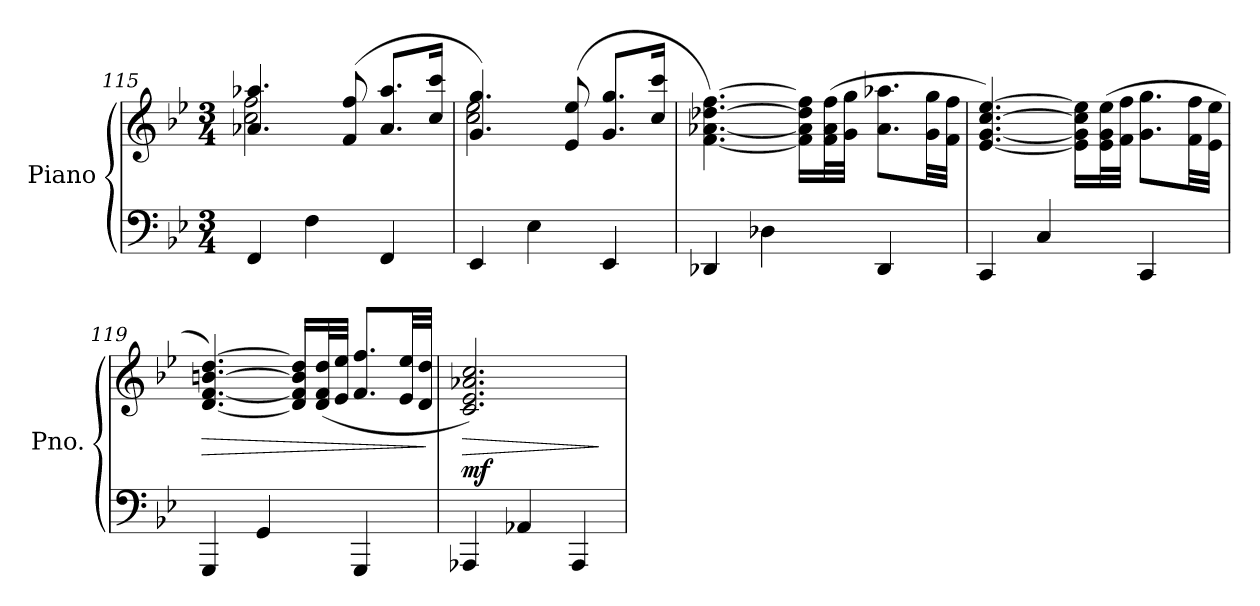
**kern	**kern	**dynam
*part1	*part1	*part1
*staff2	*staff1	*staff1/2
*I"Piano	*	*
*I'Pno.	*	*
*clefF4	*clefG2	*
*k[b-e-]	*k[b-e-]	*
*M3/4	*M3/4	*
=115	=115	=115
*	*^	*
4FF/	4.a-X/ 4.aa-X/	2cc\ 2ff\	.
4F\	.	.	.
.	(8f/ 8ff/	.	.
4FF/	8.a-/ 8.aa-/L	4ryy	.
.	16cc/ 16ccc/Jk	.	.
=116	=116	=116	=116
4EE-/	4.g/ 4.gg/)	2cc\ 2ee-\	.
4E-\	.	.	.
.	(8e-/ 8ee-/	.	.
4EE-/	8.g/ 8.gg/L	4ryy	.
.	16cc/ 16ccc/Jk	.	.
*	*v	*v	*
=117	=117	=117
4DD-X/	[4.f\ [4.a-X\ [4.dd-X\ [4.ff\)	.
4D-X\	.	.
.	16f\] 16a-\] 16dd-\] 16ff\]LL	.
.	(32f\ 32a-\ 32ff\L	.
.	32g\ 32gg\JJJ	.
4DD-/	8.a-\ 8.aa-X\L	.
.	32g\ 32gg\LL	.
.	32f\ 32ff\JJJ	.
!!LO:LB:g=z
=118	=118	=118
4CC/	[4.e-/ [4.g/ [4.cc/ [4.ee-/)	.
4C/	.	.
.	16e-\] 16g\] 16cc\] 16ee-\]LL	.
.	(32e-\ 32g\ 32ee-\L	.
.	32f\ 32ff\JJJ	.
4CC/	8.g\ 8.gg\L	.
.	32f\ 32ff\LL	.
.	32e-\ 32ee-\JJJ	.
=119	=119	=119
!	!	!LO:HP:b
4GGG/	[4.d/ [4.f/ [4.bn/ [4.dd/)	>
4GG/	.	.
.	16d/] 16f/] 16b/] 16dd/]LL	.
.	(>32d/ 32f/ 32dd/L	.
.	32e-/ 32ee-/JJJ	.
4GGG/	8.f/ 8.ff/L	.
.	32e-/ 32ee-/LL	.
.	32d/ 32dd/JJJ	.
.	.	]
=120	=120	=120
!	!	!LO:HP:b
!	!	!LO:DY:n=1:a=2
4AAA-X/	2.c/ 2.e-/ 2.a-X/ 2.cc/)	> mf
4AA-X/	.	.
4AAA-/	.	.
.	.	]
=	=	=
*-	*-	*-
